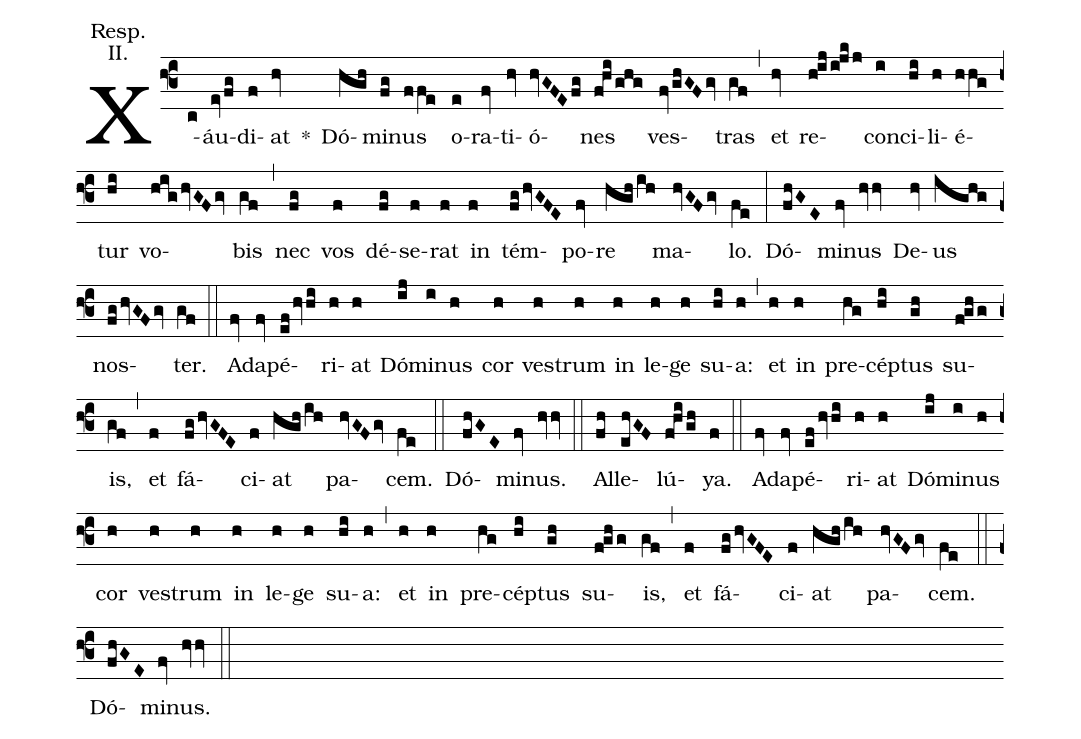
annotation: Resp.;
annotation: II.;
%%
(f3)
X(c)áu(evfg)di(f)at(hv) *() Dó(hgh)mi(fg)nus(ffe) o(e)ra(fv)ti(hv)ó(hvGFEfg)nes(fhighg) ves(fvghGFgv)tras(gf) (,)
et(hv) re(hijijkj)con(i)ci(hi)li(h)é(hhg)tur(hi) vo(highvGFgv)bis(gf) (,)
nec(fg) vos(f) dé(fg)se(f)rat(f) in(f) tém(fghvGFE)po(fv)re(hghih) ma(hvGFgv)lo.(fe) (:)
Dó(fhGE)mi(fv)nus(hvhv) De(hv)us(ighg) nos(fghvGFgv)ter.(gf) (::)

Ad(fv)a(fv)pé(efhvhi)ri(h)at(h) Dó(ij)mi(i)nus(h) cor(h) ves(h)trum(h) in(h) le(h)ge(h) su(hi)a:(h) (,)
et(h) in(h) pre(hg)cép(hi)tus(gh) su(fghg)is,(gf) (,)
et(f) fá(fghvGFE)ci(f)at(hghih) pa(hvGFgv)cem.(fe) (::)

Dó(fhGE)mi(fv)nus.(hvhv) (::)

Al(fh)le(ehGF)lú(fhigh)ya.(f) (::)

Ad(fv)a(fv)pé(efhvhi)ri(h)at(h) Dó(ij)mi(i)nus(h) cor(h) ves(h)trum(h) in(h) le(h)ge(h) su(hi)a:(h) (,)
et(h) in(h) pre(hg)cép(hi)tus(gh) su(fghg)is,(gf) (,)
et(f) fá(fghvGFE)ci(f)at(hghih) pa(hvGFgv)cem.(fe) (::)

Dó(fhGE)mi(fv)nus.(hvhv) (::)
